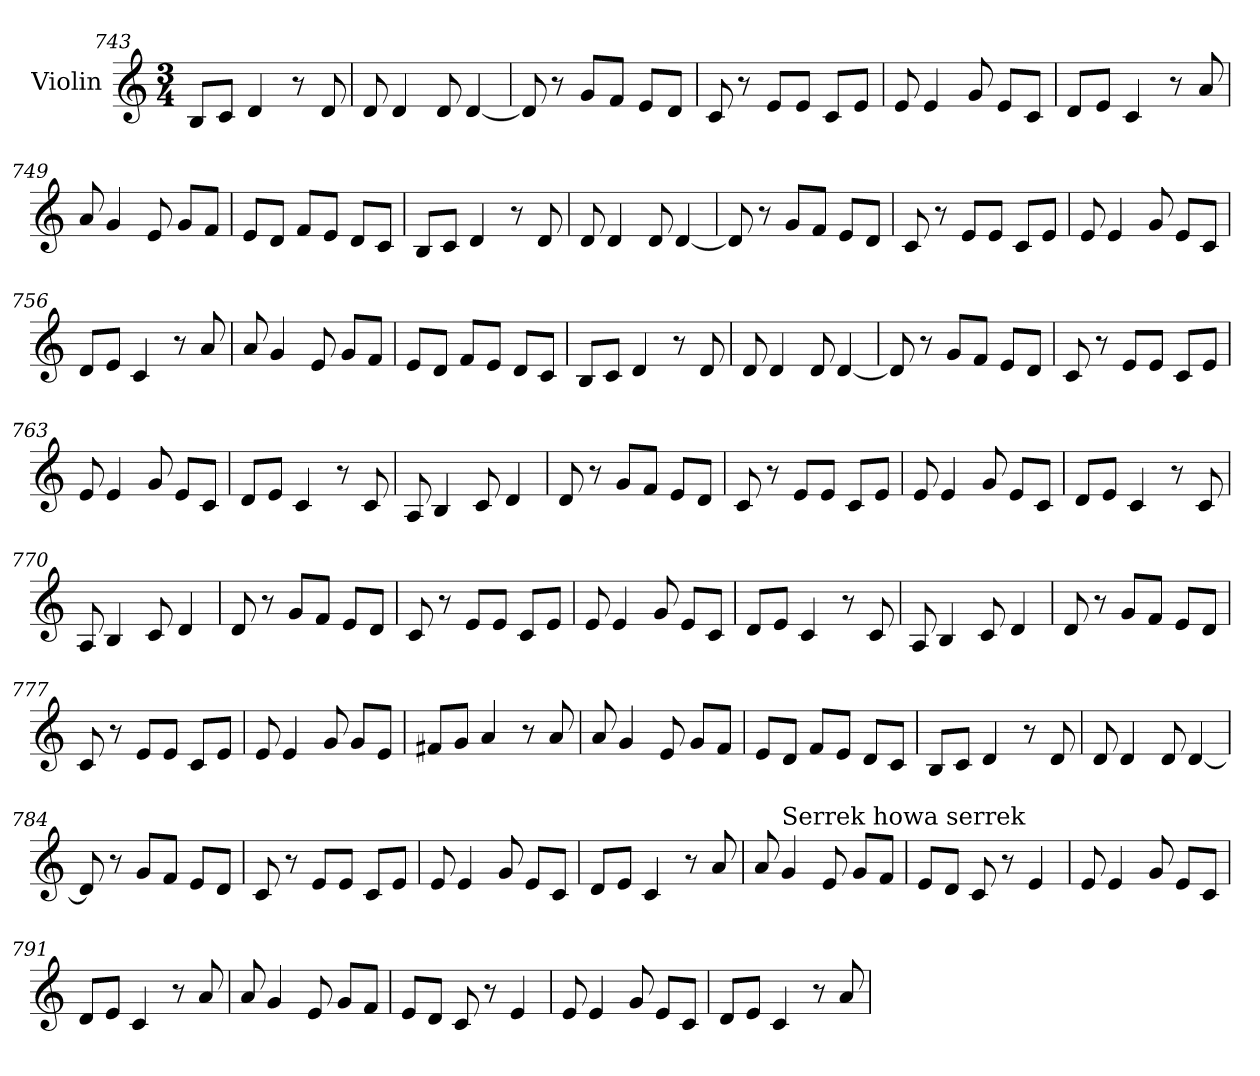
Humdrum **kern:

**kern
*part1
*staff1
*I"Violin
*clefG2
*k[]
*M3/4
=743
8B/L
8c/J
4d/
8r
8d/
!!LO:LB:g=z
=744
8d/
4d/
8d/
[4d/
=745
8d/]
8r
8g/L
8f/J
8e/L
8d/J
=746
8c/
8r
8e/L
8e/J
8c/L
8e/J
=747
8e/
4e/
8g/
8e/L
8c/J
=748
8d/L
8e/J
4c/
8r
8a/
=749
8a/
4g/
8e/
8g/L
8f/J
!!LO:LB:g=z
=750
8e/L
8d/J
8f/L
8e/J
8d/L
8c/J
=751
8B/L
8c/J
4d/
8r
8d/
=752
8d/
4d/
8d/
[4d/
=753
8d/]
8r
8g/L
8f/J
8e/L
8d/J
=754
8c/
8r
8e/L
8e/J
8c/L
8e/J
=755
8e/
4e/
8g/
8e/L
8c/J
!!LO:PB:g=z
=756
8d/L
8e/J
4c/
8r
8a/
=757
8a/
4g/
8e/
8g/L
8f/J
=758
8e/L
8d/J
8f/L
8e/J
8d/L
8c/J
=759
8B/L
8c/J
4d/
8r
8d/
=760
8d/
4d/
8d/
[4d/
=761
8d/]
8r
8g/L
8f/J
8e/L
8d/J
!!LO:LB:g=z
=762
8c/
8r
8e/L
8e/J
8c/L
8e/J
=763
8e/
4e/
8g/
8e/L
8c/J
=764
8d/L
8e/J
4c/
8r
8c/
=765
8A/
4B/
8c/
4d/
=766
8d/
8r
8g/L
8f/J
8e/L
8d/J
=767
8c/
8r
8e/L
8e/J
8c/L
8e/J
!!LO:LB:g=z
=768
8e/
4e/
8g/
8e/L
8c/J
=769
8d/L
8e/J
4c/
8r
8c/
=770
8A/
4B/
8c/
4d/
=771
8d/
8r
8g/L
8f/J
8e/L
8d/J
=772
8c/
8r
8e/L
8e/J
8c/L
8e/J
=773
8e/
4e/
8g/
8e/L
8c/J
!!LO:LB:g=z
=774
8d/L
8e/J
4c/
8r
8c/
=775
8A/
4B/
8c/
4d/
=776
8d/
8r
8g/L
8f/J
8e/L
8d/J
=777
8c/
8r
8e/L
8e/J
8c/L
8e/J
=778
8e/
4e/
8g/
8g/L
8e/J
=779
8f#X/L
8g/J
4a/
8r
8a/
!!LO:LB:g=z
=780
8a/
4g/
8e/
8g/L
8f/J
=781
8e/L
8d/J
8f/L
8e/J
8d/L
8c/J
=782
8B/L
8c/J
4d/
8r
8d/
=783
8d/
4d/
8d/
[4d/
=784
8d/]
8r
8g/L
8f/J
8e/L
8d/J
=785
8c/
8r
8e/L
8e/J
8c/L
8e/J
!!LO:LB:g=z
=786
8e/
4e/
8g/
8e/L
8c/J
=787
8d/L
8e/J
4c/
8r
8a/
=788
*MM110
8a/
!LO:TX:a:t=Serrek howa serrek
4g/
8e/
8g/L
8f/J
=789
8e/L
8d/J
8c/
8r
4e/
=790
8e/
4e/
8g/
8e/L
8c/J
=791
8d/L
8e/J
4c/
8r
8a/
!!LO:LB:g=z
=792
8a/
4g/
8e/
8g/L
8f/J
=793
8e/L
8d/J
8c/
8r
4e/
=794
8e/
4e/
8g/
8e/L
8c/J
=795
8d/L
8e/J
4c/
8r
8a/
=
*-
